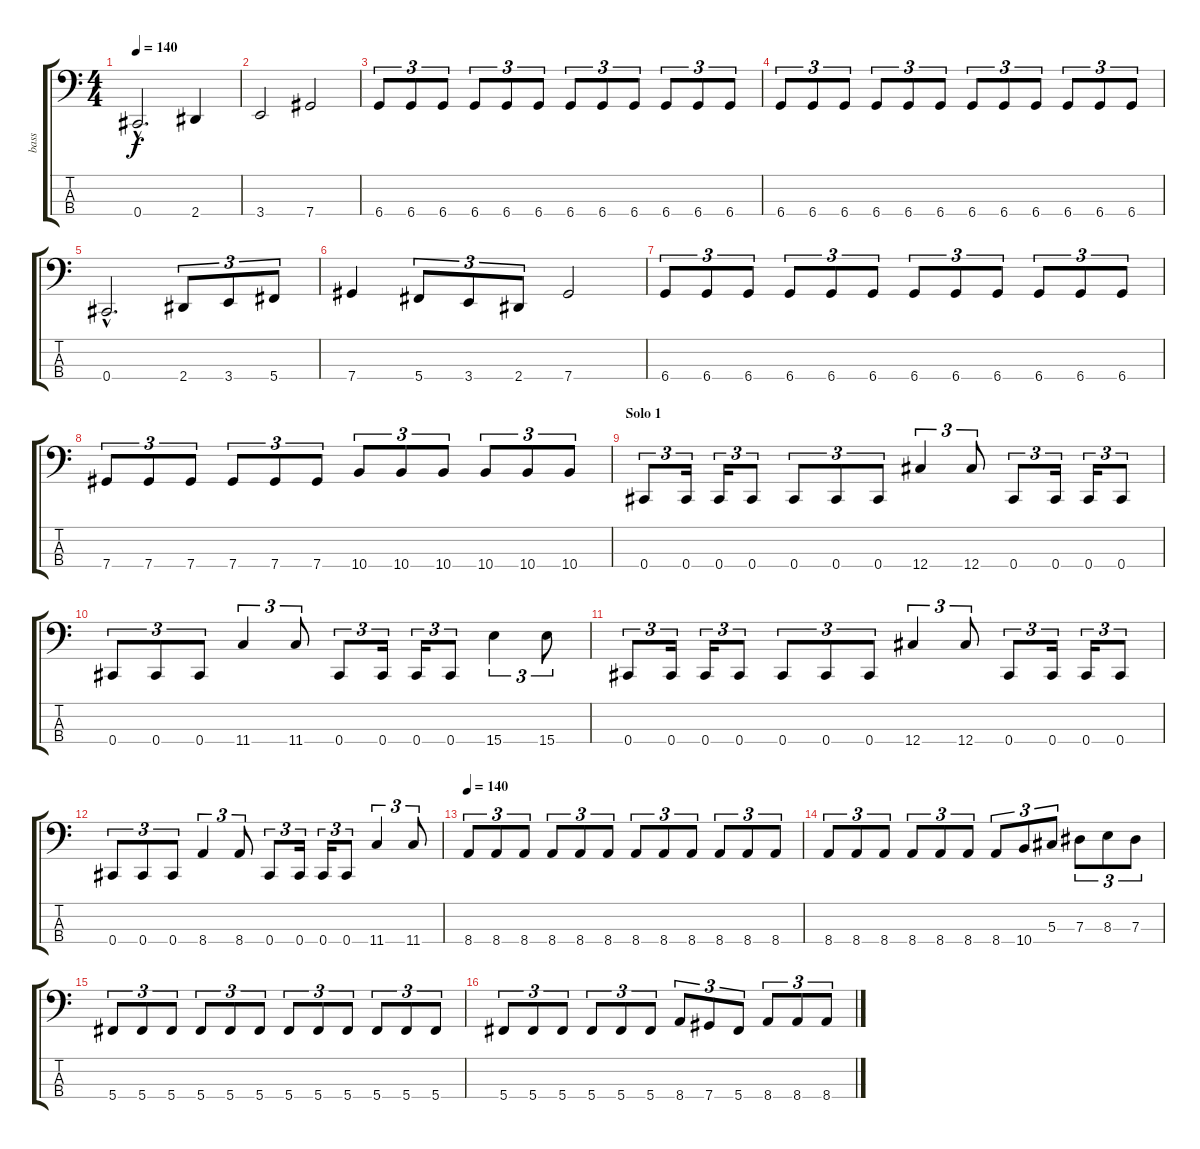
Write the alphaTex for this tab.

\track ("bass" "bass") {instrument electricbasspick}
\staff {score tabs}
\tuning (Gb2 Db2 Ab1 Db1) {hide}
\ts (4 4)
\tempo 140
\clef f4
\ks c
0.4{hac}.2{d dy f} 2.4.4 |
3.4.2 7.4.2 |
6.4.8{tu (3 2)} 6.4.8{tu (3 2)} 6.4.8{tu (3 2)} 6.4.8{tu (3 2)} 6.4.8{tu (3 2)} 6.4.8{tu (3 2)} 6.4.8{tu (3 2)} 6.4.8{tu (3 2)} 6.4.8{tu (3 2)} 6.4.8{tu (3 2)} 6.4.8{tu (3 2)} 6.4.8{tu (3 2)} |
6.4.8{tu (3 2)} 6.4.8{tu (3 2)} 6.4.8{tu (3 2)} 6.4.8{tu (3 2)} 6.4.8{tu (3 2)} 6.4.8{tu (3 2)} 6.4.8{tu (3 2)} 6.4.8{tu (3 2)} 6.4.8{tu (3 2)} 6.4.8{tu (3 2)} 6.4.8{tu (3 2)} 6.4.8{tu (3 2)} |
0.4{hac}.2{d} 2.4.8{tu (3 2)} 3.4.8{tu (3 2)} 5.4.8{tu (3 2)} |
7.4.4 5.4.8{tu (3 2)} 3.4.8{tu (3 2)} 2.4.8{tu (3 2)} 7.4.2 |
6.4.8{tu (3 2)} 6.4.8{tu (3 2)} 6.4.8{tu (3 2)} 6.4.8{tu (3 2)} 6.4.8{tu (3 2)} 6.4.8{tu (3 2)} 6.4.8{tu (3 2)} 6.4.8{tu (3 2)} 6.4.8{tu (3 2)} 6.4.8{tu (3 2)} 6.4.8{tu (3 2)} 6.4.8{tu (3 2)} |
7.4.8{tu (3 2)} 7.4.8{tu (3 2)} 7.4.8{tu (3 2)} 7.4.8{tu (3 2)} 7.4.8{tu (3 2)} 7.4.8{tu (3 2)} 10.4.8{tu (3 2)} 10.4.8{tu (3 2)} 10.4.8{tu (3 2)} 10.4.8{tu (3 2)} 10.4.8{tu (3 2)} 10.4.8{tu (3 2)} |
\section ("" "Solo 1")
0.4.8{tu (3 2)} 0.4.16{tu (3 2)} 0.4.16{tu (3 2)} 0.4.8{tu (3 2)} 0.4.8{tu (3 2)} 0.4.8{tu (3 2)} 0.4.8{tu (3 2)} 12.4.4{tu (3 2)} 12.4.8{tu (3 2)} 0.4.8{tu (3 2)} 0.4.16{tu (3 2)} 0.4.16{tu (3 2)} 0.4.8{tu (3 2)} |
0.4.8{tu (3 2)} 0.4.8{tu (3 2)} 0.4.8{tu (3 2)} 11.4.4{tu (3 2)} 11.4.8{tu (3 2)} 0.4.8{tu (3 2)} 0.4.16{tu (3 2)} 0.4.16{tu (3 2)} 0.4.8{tu (3 2)} 15.4.4{tu (3 2)} 15.4.8{tu (3 2)} |
0.4.8{tu (3 2)} 0.4.16{tu (3 2)} 0.4.16{tu (3 2)} 0.4.8{tu (3 2)} 0.4.8{tu (3 2)} 0.4.8{tu (3 2)} 0.4.8{tu (3 2)} 12.4.4{tu (3 2)} 12.4.8{tu (3 2)} 0.4.8{tu (3 2)} 0.4.16{tu (3 2)} 0.4.16{tu (3 2)} 0.4.8{tu (3 2)} |
0.4.8{tu (3 2)} 0.4.8{tu (3 2)} 0.4.8{tu (3 2)} 8.4.4{tu (3 2)} 8.4.8{tu (3 2)} 0.4.8{tu (3 2)} 0.4.16{tu (3 2)} 0.4.16{tu (3 2)} 0.4.8{tu (3 2)} 11.4.4{tu (3 2)} 11.4.8{tu (3 2)} |
\tempo 140
8.4.8{tu (3 2)} 8.4.8{tu (3 2)} 8.4.8{tu (3 2)} 8.4.8{tu (3 2)} 8.4.8{tu (3 2)} 8.4.8{tu (3 2)} 8.4.8{tu (3 2)} 8.4.8{tu (3 2)} 8.4.8{tu (3 2)} 8.4.8{tu (3 2)} 8.4.8{tu (3 2)} 8.4.8{tu (3 2)} |
8.4.8{tu (3 2)} 8.4.8{tu (3 2)} 8.4.8{tu (3 2)} 8.4.8{tu (3 2)} 8.4.8{tu (3 2)} 8.4.8{tu (3 2)} 8.4.8{tu (3 2)} 10.4.8{tu (3 2)} 5.3.8{tu (3 2)} 7.3.8{tu (3 2)} 8.3.8{tu (3 2)} 7.3.8{tu (3 2)} |
5.4.8{tu (3 2)} 5.4.8{tu (3 2)} 5.4.8{tu (3 2)} 5.4.8{tu (3 2)} 5.4.8{tu (3 2)} 5.4.8{tu (3 2)} 5.4.8{tu (3 2)} 5.4.8{tu (3 2)} 5.4.8{tu (3 2)} 5.4.8{tu (3 2)} 5.4.8{tu (3 2)} 5.4.8{tu (3 2)} |
5.4.8{tu (3 2)} 5.4.8{tu (3 2)} 5.4.8{tu (3 2)} 5.4.8{tu (3 2)} 5.4.8{tu (3 2)} 5.4.8{tu (3 2)} 8.4.8{tu (3 2)} 7.4.8{tu (3 2)} 5.4.8{tu (3 2)} 8.4.8{tu (3 2)} 8.4.8{tu (3 2)} 8.4.8{tu (3 2)}
